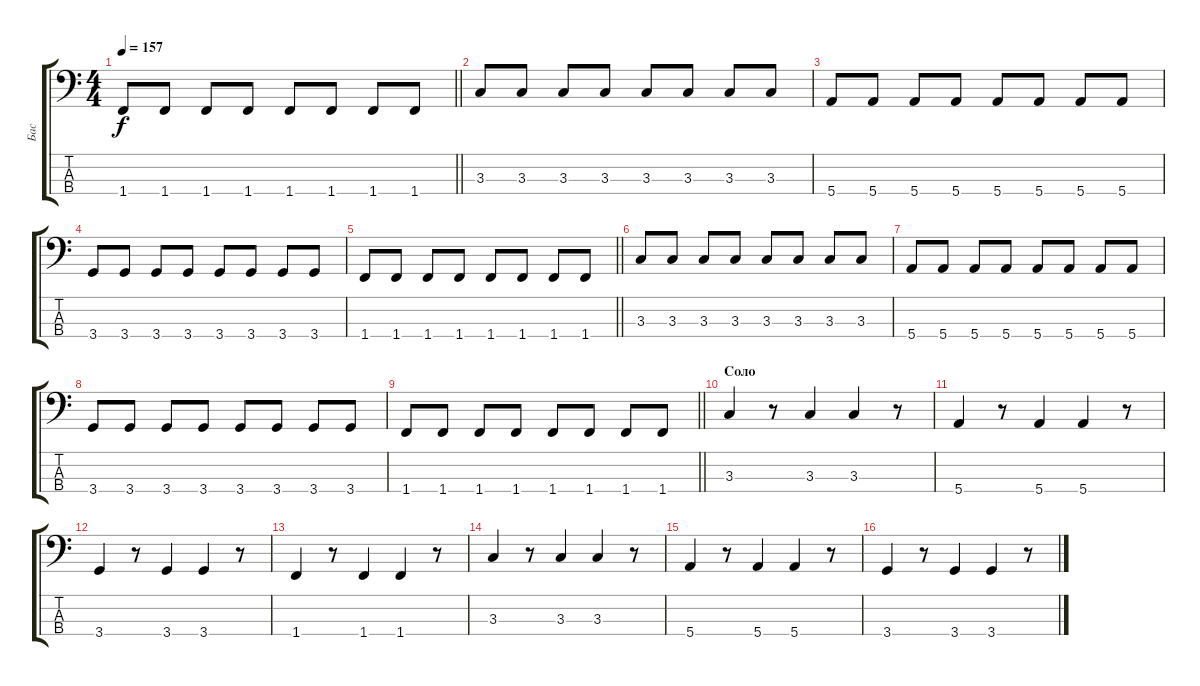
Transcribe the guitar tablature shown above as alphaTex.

\track ("Бас" "Бас") {instrument electricbasspick}
\staff {score tabs}
\tuning (G2 D2 A1 E1) {hide}
\ts (4 4)
\tempo 157
\clef f4
\barLineRight lightlight
\ks c
1.4.8{dy f} 1.4.8 1.4.8 1.4.8 1.4.8 1.4.8 1.4.8 1.4.8 |
3.3.8 3.3.8 3.3.8 3.3.8 3.3.8 3.3.8 3.3.8 3.3.8 |
5.4.8 5.4.8 5.4.8 5.4.8 5.4.8 5.4.8 5.4.8 5.4.8 |
3.4.8 3.4.8 3.4.8 3.4.8 3.4.8 3.4.8 3.4.8 3.4.8 |
\barLineRight lightlight
1.4.8 1.4.8 1.4.8 1.4.8 1.4.8 1.4.8 1.4.8 1.4.8 |
3.3.8 3.3.8 3.3.8 3.3.8 3.3.8 3.3.8 3.3.8 3.3.8 |
5.4.8 5.4.8 5.4.8 5.4.8 5.4.8 5.4.8 5.4.8 5.4.8 |
3.4.8 3.4.8 3.4.8 3.4.8 3.4.8 3.4.8 3.4.8 3.4.8 |
\barLineRight lightlight
1.4.8 1.4.8 1.4.8 1.4.8 1.4.8 1.4.8 1.4.8 1.4.8 |
\section ("" "Соло")
3.3.4 r.8 3.3.4 3.3.4 r.8 |
5.4.4 r.8 5.4.4 5.4.4 r.8 |
3.4.4 r.8 3.4.4 3.4.4 r.8 |
1.4.4 r.8 1.4.4 1.4.4 r.8 |
3.3.4 r.8 3.3.4 3.3.4 r.8 |
5.4.4 r.8 5.4.4 5.4.4 r.8 |
3.4.4 r.8 3.4.4 3.4.4 r.8
